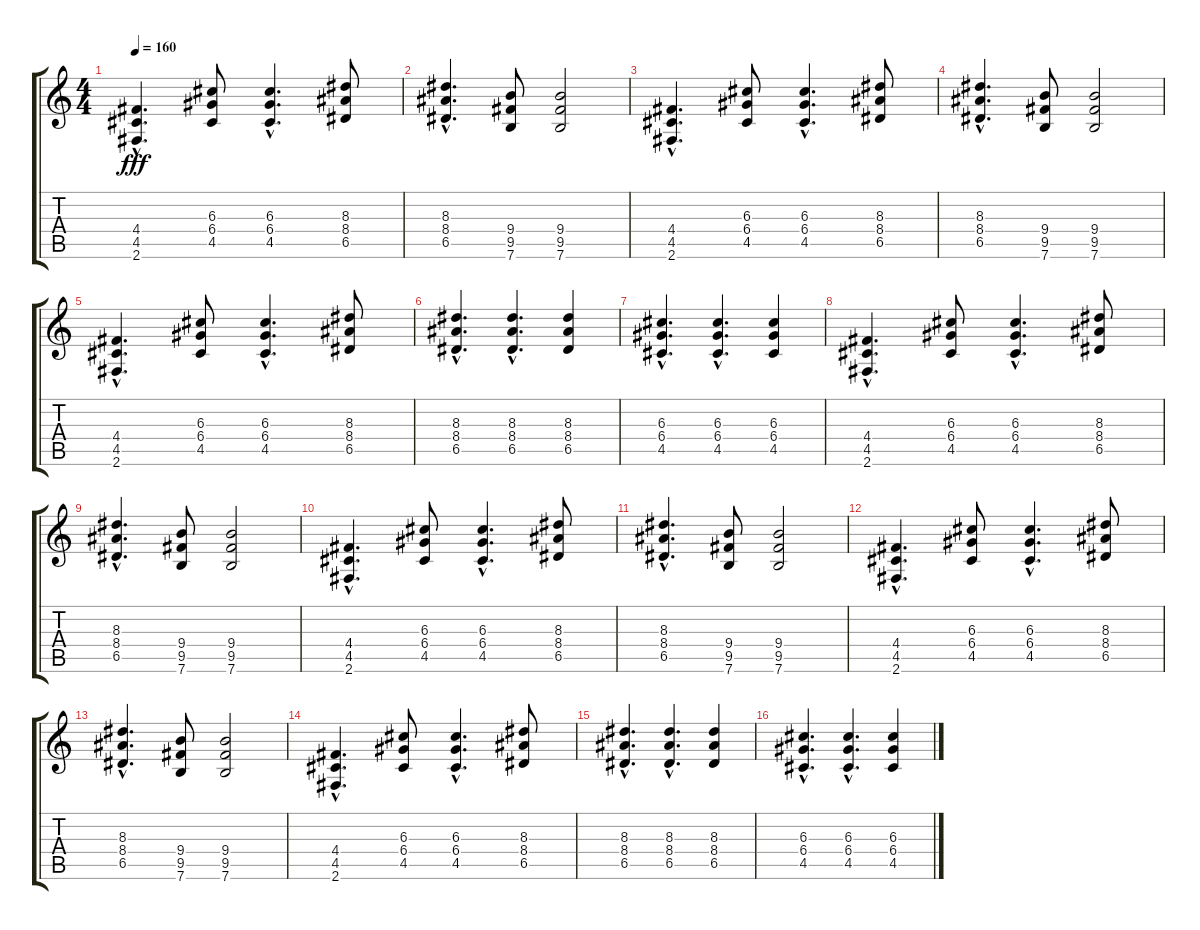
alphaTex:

\track "" {instrument distortionguitar}
\staff {score tabs}
\tuning (E4 B3 G3 D3 A2 E2) {hide}
\ts (4 4)
\tempo 160
\clef g2
\ks c
(4.4{hac} 4.5{hac} 2.6{hac}).4{d dy fff} (6.3 6.4 4.5).8 (6.3{hac} 6.4{hac} 4.5{hac}).4{d} (8.3 8.4 6.5).8 |
(8.3{hac} 8.4{hac} 6.5{hac}).4{d} (9.4 9.5 7.6).8 (9.4 9.5 7.6).2 |
(4.4{hac} 4.5{hac} 2.6{hac}).4{d} (6.3 6.4 4.5).8 (6.3{hac} 6.4{hac} 4.5{hac}).4{d} (8.3 8.4 6.5).8 |
(8.3{hac} 8.4{hac} 6.5{hac}).4{d} (9.4 9.5 7.6).8 (9.4 9.5 7.6).2 |
(4.4{hac} 4.5{hac} 2.6{hac}).4{d} (6.3 6.4 4.5).8 (6.3{hac} 6.4{hac} 4.5{hac}).4{d} (8.3 8.4 6.5).8 |
(8.3{hac} 8.4{hac} 6.5{hac}).4{d} (8.3{hac} 8.4{hac} 6.5{hac}).4{d} (8.3 8.4 6.5).4 |
(6.3{hac} 6.4{hac} 4.5{hac}).4{d} (6.3{hac} 6.4{hac} 4.5{hac}).4{d} (6.3 6.4 4.5).4 |
(4.4{hac} 4.5{hac} 2.6{hac}).4{d} (6.3 6.4 4.5).8 (6.3{hac} 6.4{hac} 4.5{hac}).4{d} (8.3 8.4 6.5).8 |
(8.3{hac} 8.4{hac} 6.5{hac}).4{d} (9.4 9.5 7.6).8 (9.4 9.5 7.6).2 |
(4.4{hac} 4.5{hac} 2.6{hac}).4{d} (6.3 6.4 4.5).8 (6.3{hac} 6.4{hac} 4.5{hac}).4{d} (8.3 8.4 6.5).8 |
(8.3{hac} 8.4{hac} 6.5{hac}).4{d} (9.4 9.5 7.6).8 (9.4 9.5 7.6).2 |
(4.4{hac} 4.5{hac} 2.6{hac}).4{d} (6.3 6.4 4.5).8 (6.3{hac} 6.4{hac} 4.5{hac}).4{d} (8.3 8.4 6.5).8 |
(8.3{hac} 8.4{hac} 6.5{hac}).4{d} (9.4 9.5 7.6).8 (9.4 9.5 7.6).2 |
(4.4{hac} 4.5{hac} 2.6{hac}).4{d} (6.3 6.4 4.5).8 (6.3{hac} 6.4{hac} 4.5{hac}).4{d} (8.3 8.4 6.5).8 |
(8.3{hac} 8.4{hac} 6.5{hac}).4{d} (8.3{hac} 8.4{hac} 6.5{hac}).4{d} (8.3 8.4 6.5).4 |
(6.3{hac} 6.4{hac} 4.5{hac}).4{d} (6.3{hac} 6.4{hac} 4.5{hac}).4{d} (6.3 6.4 4.5).4
